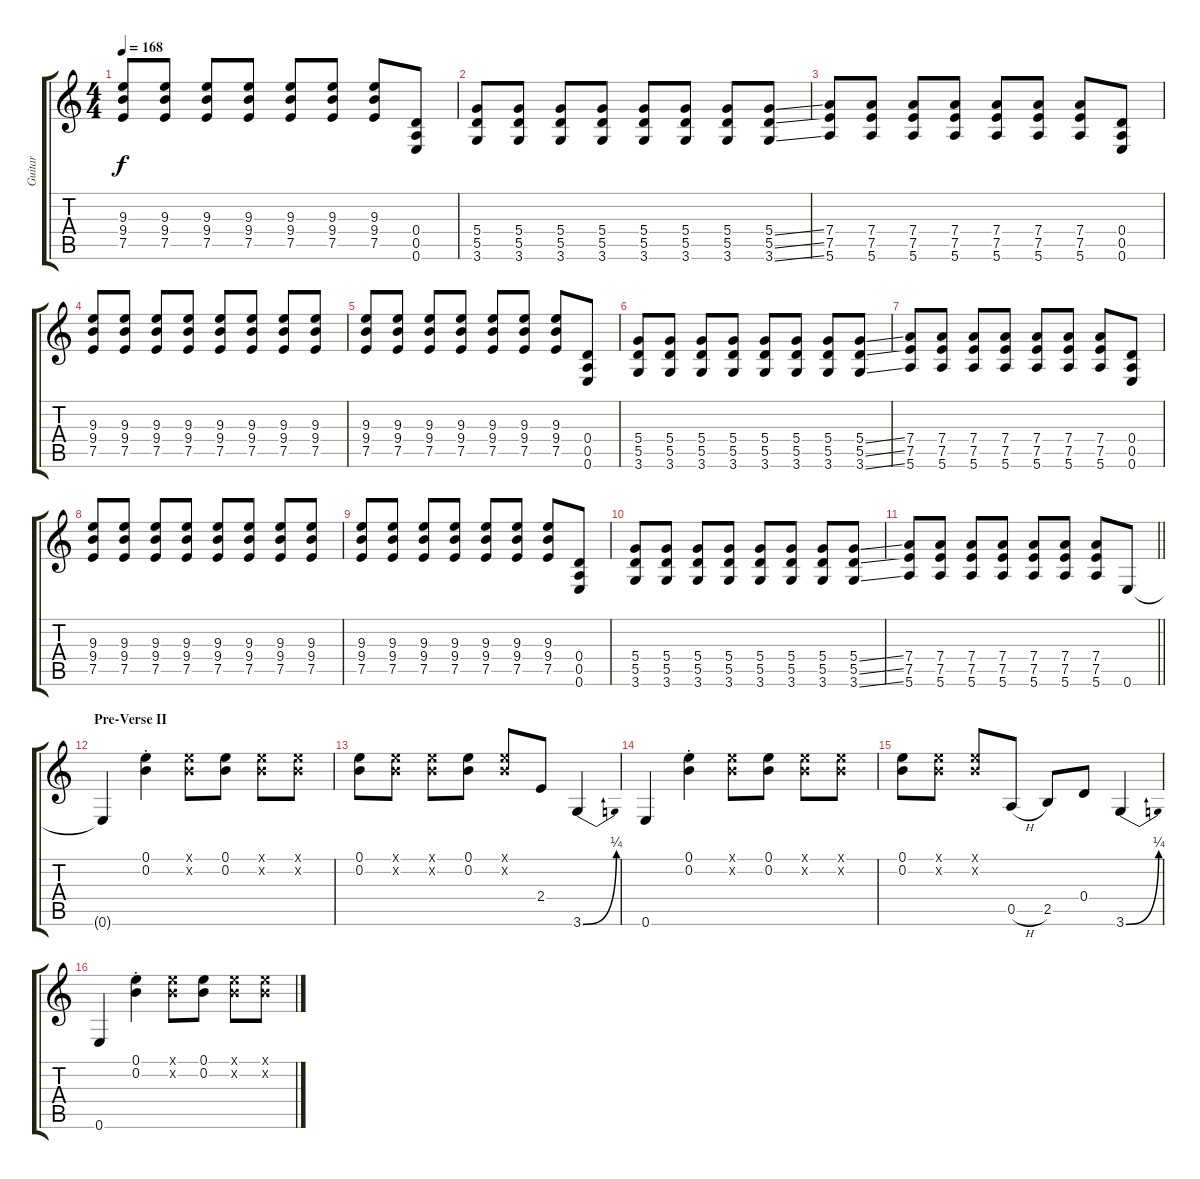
\track ("Guitar" "Guitar") {instrument overdrivenguitar}
\staff {score tabs}
\tuning (E4 B3 G3 D3 A2 E2) {hide}
\ts (4 4)
\tempo 168
\clef g2
\ks c
(9.3 9.4 7.5).8{dy f} (9.3 9.4 7.5).8 (9.3 9.4 7.5).8 (9.3 9.4 7.5).8 (9.3 9.4 7.5).8 (9.3 9.4 7.5).8 (9.3 9.4 7.5).8 (0.4 0.5 0.6).8 |
(5.4 5.5 3.6).8 (5.4 5.5 3.6).8 (5.4 5.5 3.6).8 (5.4 5.5 3.6).8 (5.4 5.5 3.6).8 (5.4 5.5 3.6).8 (5.4 5.5 3.6).8 (5.4{ss} 5.5{ss} 3.6{ss}).8 |
(7.4 7.5 5.6).8 (7.4 7.5 5.6).8 (7.4 7.5 5.6).8 (7.4 7.5 5.6).8 (7.4 7.5 5.6).8 (7.4 7.5 5.6).8 (7.4 7.5 5.6).8 (0.4 0.5 0.6).8 |
(9.3 9.4 7.5).8 (9.3 9.4 7.5).8 (9.3 9.4 7.5).8 (9.3 9.4 7.5).8 (9.3 9.4 7.5).8 (9.3 9.4 7.5).8 (9.3 9.4 7.5).8 (9.3 9.4 7.5).8 |
(9.3 9.4 7.5).8 (9.3 9.4 7.5).8 (9.3 9.4 7.5).8 (9.3 9.4 7.5).8 (9.3 9.4 7.5).8 (9.3 9.4 7.5).8 (9.3 9.4 7.5).8 (0.4 0.5 0.6).8 |
(5.4 5.5 3.6).8 (5.4 5.5 3.6).8 (5.4 5.5 3.6).8 (5.4 5.5 3.6).8 (5.4 5.5 3.6).8 (5.4 5.5 3.6).8 (5.4 5.5 3.6).8 (5.4{ss} 5.5{ss} 3.6{ss}).8 |
(7.4 7.5 5.6).8 (7.4 7.5 5.6).8 (7.4 7.5 5.6).8 (7.4 7.5 5.6).8 (7.4 7.5 5.6).8 (7.4 7.5 5.6).8 (7.4 7.5 5.6).8 (0.4 0.5 0.6).8 |
(9.3 9.4 7.5).8 (9.3 9.4 7.5).8 (9.3 9.4 7.5).8 (9.3 9.4 7.5).8 (9.3 9.4 7.5).8 (9.3 9.4 7.5).8 (9.3 9.4 7.5).8 (9.3 9.4 7.5).8 |
(9.3 9.4 7.5).8 (9.3 9.4 7.5).8 (9.3 9.4 7.5).8 (9.3 9.4 7.5).8 (9.3 9.4 7.5).8 (9.3 9.4 7.5).8 (9.3 9.4 7.5).8 (0.4 0.5 0.6).8 |
(5.4 5.5 3.6).8 (5.4 5.5 3.6).8 (5.4 5.5 3.6).8 (5.4 5.5 3.6).8 (5.4 5.5 3.6).8 (5.4 5.5 3.6).8 (5.4 5.5 3.6).8 (5.4{ss} 5.5{ss} 3.6{ss}).8 |
\barLineRight lightlight
(7.4 7.5 5.6).8 (7.4 7.5 5.6).8 (7.4 7.5 5.6).8 (7.4 7.5 5.6).8 (7.4 7.5 5.6).8 (7.4 7.5 5.6).8 (7.4 7.5 5.6).8 0.6.8 |
\section ("" "Pre-Verse II")
0.6{t}.4 (0.1{st} 0.2{st}).4 (0.1{x} 0.2{x}).8 (0.1 0.2).8 (0.1{x} 0.2{x}).8 (0.1{x} 0.2{x}).8 |
(0.1 0.2).8 (0.1{x} 0.2{x}).8 (0.1{x} 0.2{x}).8 (0.1 0.2).8 (0.1{x} 0.2{x}).8 2.4.8 3.6{be (bend 0 0 60 1)}.4 |
0.6.4 (0.1{st} 0.2{st}).4 (0.1{x} 0.2{x}).8 (0.1 0.2).8 (0.1{x} 0.2{x}).8 (0.1{x} 0.2{x}).8 |
(0.1 0.2).8 (0.1{x} 0.2{x}).8 (0.1{x} 0.2{x}).8 0.5{h}.8 2.5.8 0.4.8 3.6{be (bend 0 0 60 1)}.4 |
0.6.4 (0.1{st} 0.2{st}).4 (0.1{x} 0.2{x}).8 (0.1 0.2).8 (0.1{x} 0.2{x}).8 (0.1{x} 0.2{x}).8
